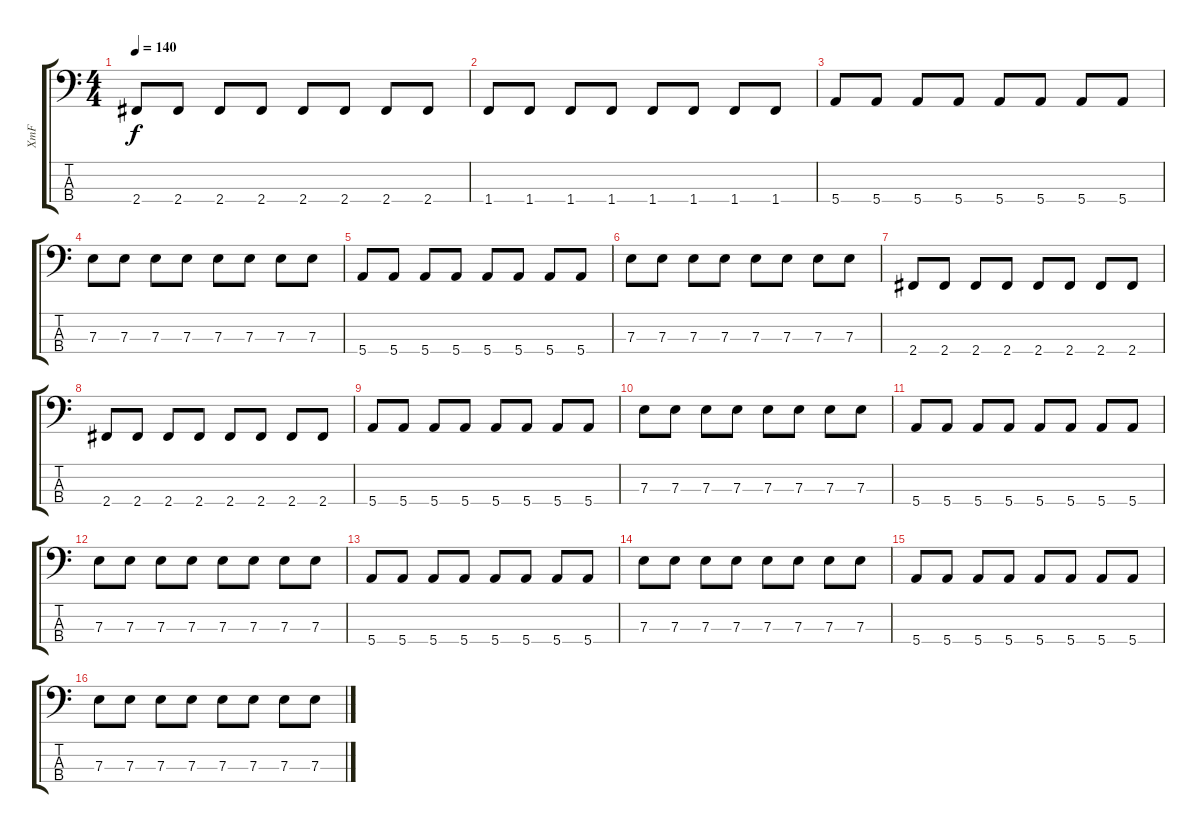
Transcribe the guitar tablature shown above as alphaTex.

\track ("XmF" "XmF") {instrument electricbassfinger}
\staff {score tabs}
\tuning (G2 D2 A1 E1) {hide}
\ts (4 4)
\tempo 140
\clef f4
\ks c
2.4.8{dy f} 2.4.8 2.4.8 2.4.8 2.4.8 2.4.8 2.4.8 2.4.8 |
1.4.8 1.4.8 1.4.8 1.4.8 1.4.8 1.4.8 1.4.8 1.4.8 |
5.4.8 5.4.8 5.4.8 5.4.8 5.4.8 5.4.8 5.4.8 5.4.8 |
7.3.8 7.3.8 7.3.8 7.3.8 7.3.8 7.3.8 7.3.8 7.3.8 |
5.4.8 5.4.8 5.4.8 5.4.8 5.4.8 5.4.8 5.4.8 5.4.8 |
7.3.8 7.3.8 7.3.8 7.3.8 7.3.8 7.3.8 7.3.8 7.3.8 |
2.4.8 2.4.8 2.4.8 2.4.8 2.4.8 2.4.8 2.4.8 2.4.8 |
2.4.8 2.4.8 2.4.8 2.4.8 2.4.8 2.4.8 2.4.8 2.4.8 |
5.4.8 5.4.8 5.4.8 5.4.8 5.4.8 5.4.8 5.4.8 5.4.8 |
7.3.8 7.3.8 7.3.8 7.3.8 7.3.8 7.3.8 7.3.8 7.3.8 |
5.4.8 5.4.8 5.4.8 5.4.8 5.4.8 5.4.8 5.4.8 5.4.8 |
7.3.8 7.3.8 7.3.8 7.3.8 7.3.8 7.3.8 7.3.8 7.3.8 |
5.4.8 5.4.8 5.4.8 5.4.8 5.4.8 5.4.8 5.4.8 5.4.8 |
7.3.8 7.3.8 7.3.8 7.3.8 7.3.8 7.3.8 7.3.8 7.3.8 |
5.4.8 5.4.8 5.4.8 5.4.8 5.4.8 5.4.8 5.4.8 5.4.8 |
7.3.8 7.3.8 7.3.8 7.3.8 7.3.8 7.3.8 7.3.8 7.3.8
